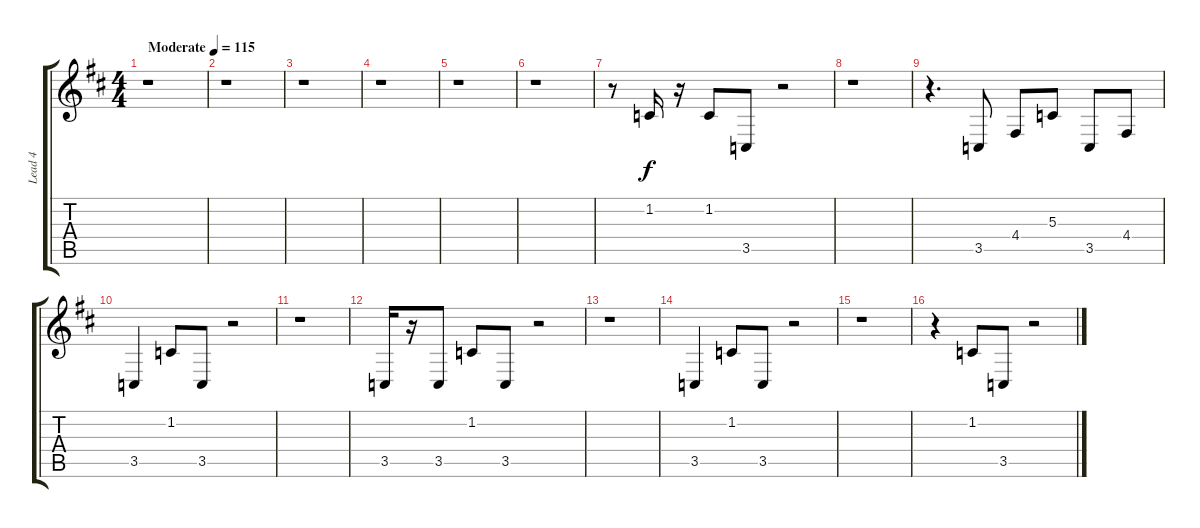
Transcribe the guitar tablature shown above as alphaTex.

\track ("Lead 4" "Lead 4") {instrument lead8bassandlead}
\staff {score tabs}
\tuning (E4 B3 G3 D3 A2 E2) {hide}
\ts (4 4)
\tempo (115 "Moderate")
\clef g2
\ks bminor
r.1{dy f instrument lead8bassandlead} |
r.1 |
r.1 |
r.1 |
r.1 |
r.1 |
r.8{balance 2} 1.2.16 r.16 1.2.8 3.5.8 r.2 |
r.1 |
r.4{d} 3.5.8 4.4.8 5.3.8 3.5.8 4.4.8 |
3.5.4 1.2.8 3.5.8 r.2 |
r.1 |
3.5.16 r.16 3.5.8 1.2.8 3.5.8 r.2 |
r.1 |
3.5.4 1.2.8 3.5.8 r.2 |
r.1 |
r.4 1.2.8 3.5.8 r.2
